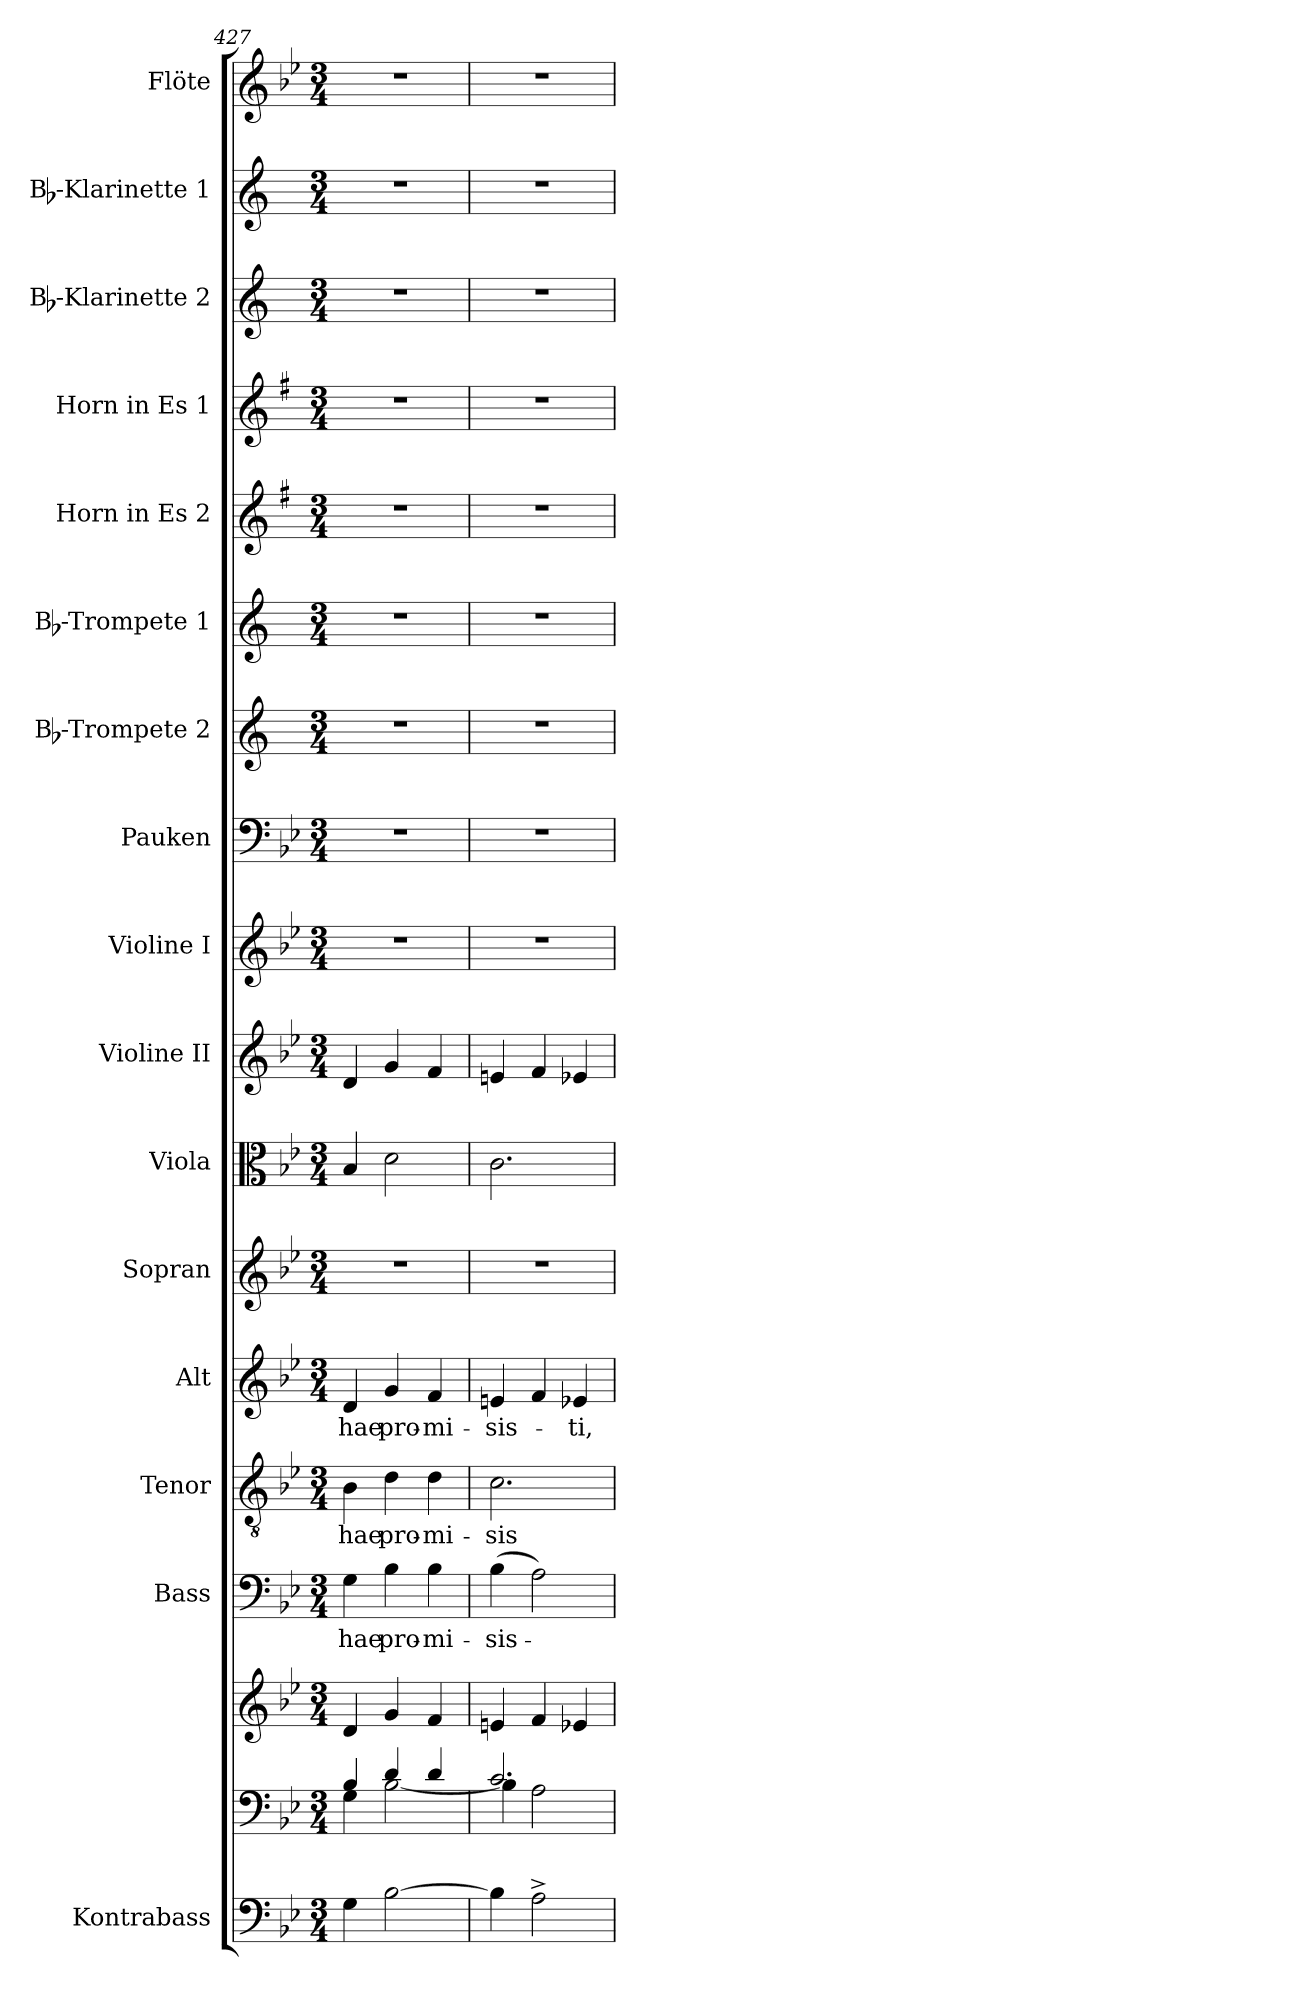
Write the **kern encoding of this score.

**kern	**kern	**kern	**kern	**text	**kern	**text	**kern	**text	**kern	**kern	**kern	**kern	**kern	**kern	**kern	**kern	**kern	**kern	**kern	**kern
*part17	*part16	*part16	*part15	*part15	*part14	*part14	*part13	*part13	*part12	*part11	*part10	*part9	*part8	*part7	*part6	*part5	*part4	*part3	*part2	*part1
*staff18	*staff17	*staff16	*staff15	*staff15	*staff14	*staff14	*staff13	*staff13	*staff12	*staff11	*staff10	*staff9	*staff8	*staff7	*staff6	*staff5	*staff4	*staff3	*staff2	*staff1
*I"Kontrabass	*	*	*I"Bass	*	*I"Tenor	*	*I"Alt	*	*I"Sopran	*I"Viola	*I"Violine II	*I"Violine I	*I"Pauken	*I"Bb-Trompete 2	*I"Bb-Trompete 1	*I"Horn in Es 2	*I"Horn in Es 1	*I"Bb-Klarinette 2	*I"Bb-Klarinette 1	*I"Flöte
*I'Kb.	*	*	*I'B.	*	*I'T.	*	*I'A.	*	*I'S.	*I'Vla.	*I'Vl. II	*I'Vl. I	*I'Pk.	*I'Bb Trp. 2	*I'Bb Trp. 1	*	*	*I'Bb Kl. 2	*I'Bb Kl. 1	*I'Fl.
*clefF4	*clefF4	*clefG2	*clefF4	*	*clefGv2	*	*clefG2	*	*clefG2	*clefC3	*clefG2	*clefG2	*clefF4	*clefG2	*clefG2	*clefG2	*clefG2	*clefG2	*clefG2	*clefG2
*ITrd7c12	*	*	*	*	*	*	*	*	*	*	*	*	*	*ITrd1c2	*ITrd1c2	*ITrd5c9	*ITrd5c9	*ITrd1c2	*ITrd1c2	*
*k[b-e-]	*k[b-e-]	*k[b-e-]	*k[b-e-]	*	*k[b-e-]	*	*k[b-e-]	*	*k[b-e-]	*k[b-e-]	*k[b-e-]	*k[b-e-]	*k[b-e-]	*k[b-e-]	*k[b-e-]	*k[b-e-]	*k[b-e-]	*k[b-e-]	*k[b-e-]	*k[b-e-]
*B-:	*B-:	*B-:	*B-:	*	*B-:	*	*B-:	*	*B-:	*B-:	*B-:	*B-:	*B-:	*B-:	*B-:	*B-:	*B-:	*B-:	*B-:	*B-:
*M3/4	*M3/4	*M3/4	*M3/4	*	*M3/4	*	*M3/4	*	*M3/4	*M3/4	*M3/4	*M3/4	*M3/4	*M3/4	*M3/4	*M3/4	*M3/4	*M3/4	*M3/4	*M3/4
=427	=427	=427	=427	=427	=427	=427	=427	=427	=427	=427	=427	=427	=427	=427	=427	=427	=427	=427	=427	=427
*	*^	*	*	*	*	*	*	*	*	*	*	*	*	*	*	*	*	*	*	*
!	!	!	!	!	!LO:LY:b	!	!LO:LY:b	!	!LO:LY:b	!	!	!	!	!	!	!	!	!	!	!	!
4GG\	4B-/	4G\	4d/	4G\	-hae	4B-\	-hae	4d/	-hae	2.r	4B-/	4d/	2.r	2.r	2.r	2.r	2.r	2.r	2.r	2.r	2.r
!	!	!	!	!	!LO:LY:b	!	!LO:LY:b	!	!LO:LY:b	!	!	!	!	!	!	!	!	!	!	!	!
[2BB-\	4d/	[<2B-\	4g/	4B-\	pro-	4d\	pro-	4g/	pro-	.	2d\	4g/	.	.	.	.	.	.	.	.	.
!	!	!	!	!	!LO:LY:b	!	!LO:LY:b	!	!LO:LY:b	!	!	!	!	!	!	!	!	!	!	!	!
.	4d/	.	4f/	4B-\	-mi-	4d\	-mi-	4f/	-mi-	.	.	4f/	.	.	.	.	.	.	.	.	.
!!LO:PB:g=z
=428	=428	=428	=428	=428	=428	=428	=428	=428	=428	=428	=428	=428	=428	=428	=428	=428	=428	=428	=428	=428	=428
!	!	!	!	!	!LO:LY:b	!	!LO:LY:b	!	!LO:LY:b	!	!	!	!	!	!	!	!	!	!	!	!
4BB-\]	2.c/	4B-\]	4en/	(>4B-\	-sis-	2.c\	-sis-	4en/	-sis-	2.r	2.c\	4en/	2.r	2.r	2.r	2.r	2.r	2.r	2.r	2.r	2.r
2AA^>\	.	2A\	4f/	2A\)	.	.	.	4f/	.	.	.	4f/	.	.	.	.	.	.	.	.	.
!	!	!	!	!	!	!	!	!	!LO:LY:b	!	!	!	!	!	!	!	!	!	!	!	!
.	.	.	4e-X/	.	.	.	.	4e-X/	-ti,	.	.	4e-X/	.	.	.	.	.	.	.	.	.
*	*v	*v	*	*	*	*	*	*	*	*	*	*	*	*	*	*	*	*	*	*	*
=	=	=	=	=	=	=	=	=	=	=	=	=	=	=	=	=	=	=	=	=
*-	*-	*-	*-	*-	*-	*-	*-	*-	*-	*-	*-	*-	*-	*-	*-	*-	*-	*-	*-	*-
